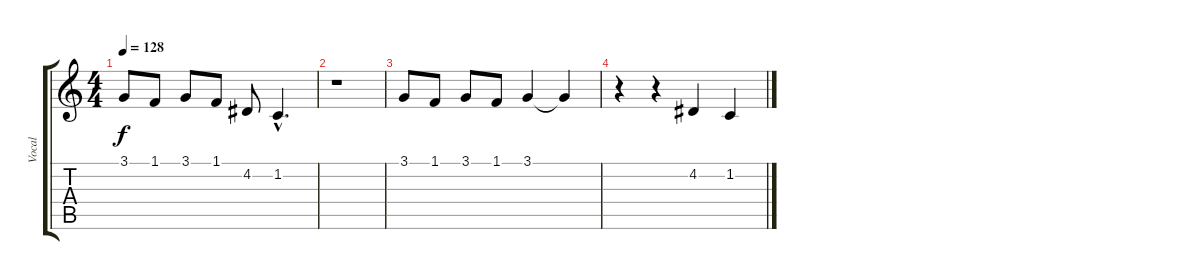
\track ("Vocal" "Vocal") {instrument tangoaccordion}
\staff {score tabs}
\tuning (E4 B3 G3 D3 A2 E2) {hide}
\ts (4 4)
\tempo 128
\clef g2
\ks c
3.1.8{dy f} 1.1.8 3.1.8 1.1.8 4.2.8 1.2{hac}.4{d} |
r.1 |
3.1.8{volume 0} 1.1.8 3.1.8 1.1.8 3.1.4 3.1{t}.4 |
r.4 r.4 4.2.4 1.2.4
